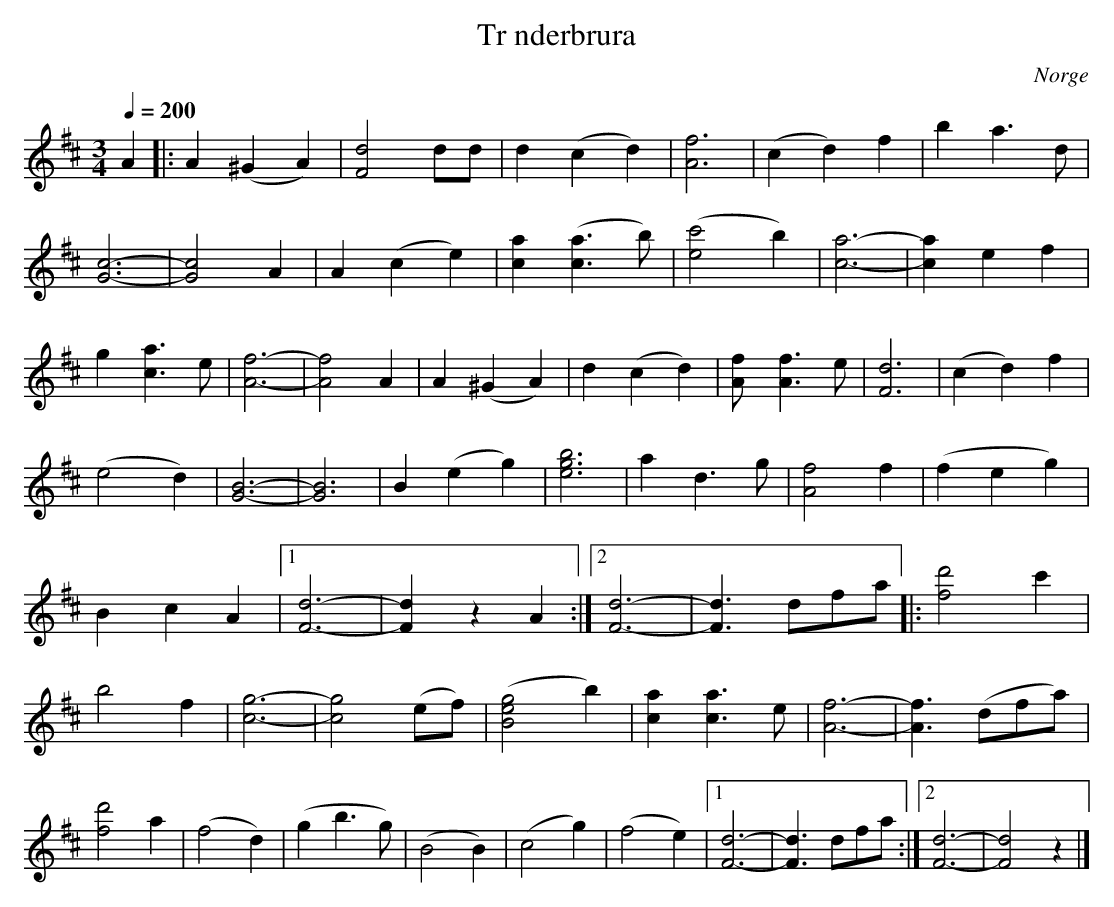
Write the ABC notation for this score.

X:1
T:Tr nderbrura
O:Norge
Q:1/4=200
M:3/4
L:1/8
K:D
A2|:A2 (^G2 A2) | [d4F4] dd | d2 (c2d2) | [f6A6]| (c2 d2) f2 | b2 a3 d | [c6G6]-| [c4G4] A2 | A2 (c2 e2) | [a2c2] ([a3c3] b) | ([c'4e4] b2)| [a6c6]-| [a2c2] e2 f2| g2 [a3c3] e| [f6A6]-| [f4A4] A2 | A2 (^G2 A2)| d2 (c2 d2) | [f2A] [f3A3] e| [d6F6] | (c2 d2) f2 | (e4 d2) | [B6G6]-|[B6G6] | B2 (e2 g2) | [b6g6e6] | a2 d3 g | [f4A4] f2 | (f2 e2 g2 ) | B2 c2 A2 |1 [d6F6]- | [d2F2] z2 A2 :|2 [d6F6]- | [d3F3] dfa |: [d'4f4] c'2 | b4 f2 | [g6c6]- |[g4c4] (ef) | ([g4e4B4] b2) | [a2c2] [a3c3] e | [f6A6]- | [f3A3] (dfa) | [d'4f4] a2 | (f4 d2)  | (g2 b3 g) | (B4 B2) | (c4 g2) | (f4 e2) |1 [d6F6]- | [d3F3] dfa :|2 [d6F6]- |[d4F4] z2 |]
